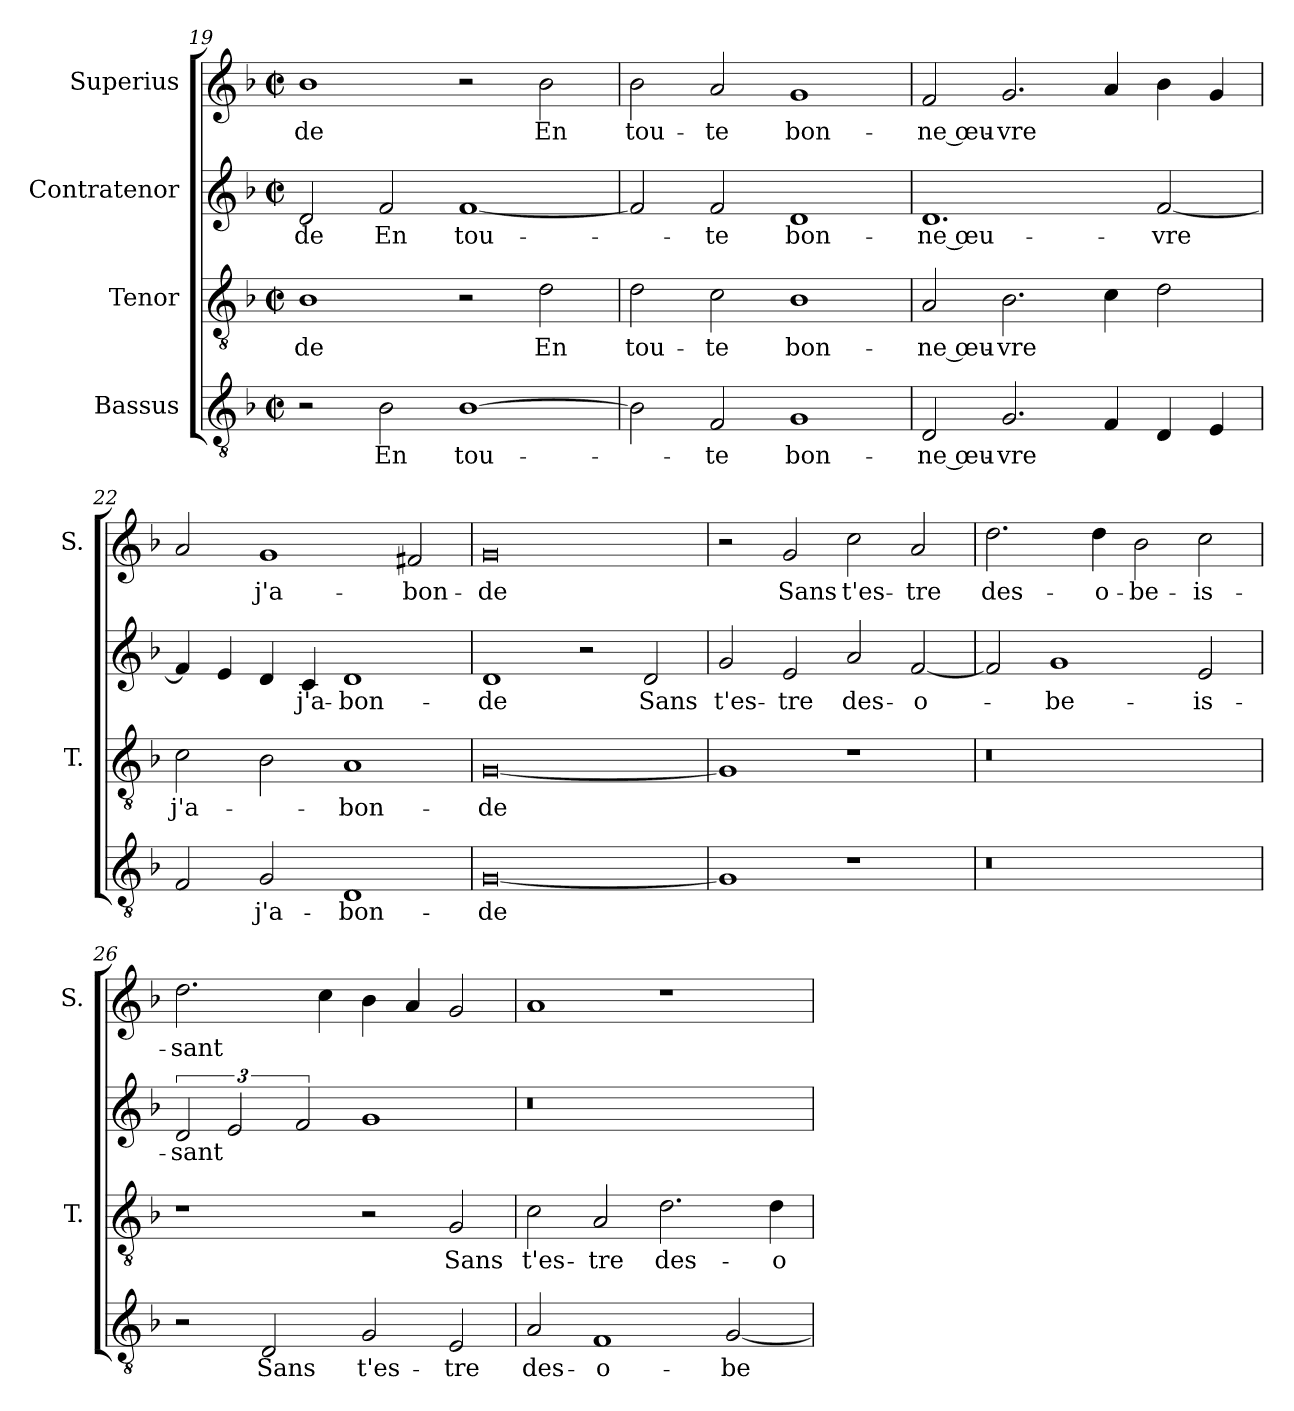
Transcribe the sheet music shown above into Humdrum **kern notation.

**kern	**text	**kern	**text	**kern	**text	**kern	**text
*part4	*part4	*part3	*part3	*part2	*part2	*part1	*part1
*staff4	*staff4	*staff3	*staff3	*staff2	*staff2	*staff1	*staff1
*I"Bassus	*	*I"Tenor	*	*I"Contratenor	*	*I"Superius	*
*	*	*I'T.	*	*	*	*I'S.	*
*clefGv2	*	*clefGv2	*	*clefG2	*	*clefG2	*
*k[b-]	*	*k[b-]	*	*k[b-]	*	*k[b-]	*
*F:	*	*F:	*	*F:	*	*F:	*
*M2/2	*	*M2/2	*	*M2/2	*	*M2/2	*
*met(c|)	*	*met(c|)	*	*met(c|)	*	*met(c|)	*
=19	=19	=19	=19	=19	=19	=19	=19
2r	.	1B-\	-de	2d/	-de	1b-\	-de
2B-\	En	.	.	2f/	En	.	.
[1B-\	tou-	2r	.	[1f/	tou-	2r	.
.	.	2d\	En	.	.	2b-\	En
=20	=20	=20	=20	=20	=20	=20	=20
2B-\]	.	2d\	tou-	2f/]	.	2b-\	tou-
2F/	-te	2c\	-te	2f/	-te	2a/	-te
1G/	bon-	1B-\	bon-	1d/	bon-	1g/	bon-
=21	=21	=21	=21	=21	=21	=21	=21
2D/	-ne œu-	2A/	-ne œu-	1.d/	-ne œu-	2f/	-ne œu-
2.G/	-vre	2.B-\	-vre	.	.	2.g/	-vre
4F/	.	4c\	.	.	.	4a/	.
4D/	.	2d\	.	[2f/	-vre	4b-\	.
4E/	.	.	.	.	.	4g/	.
=22	=22	=22	=22	=22	=22	=22	=22
2F/	.	2c\	j'a-	4f/]	.	2a/	.
.	.	.	.	4e/	.	.	.
2G/	j'a-	2B-\	.	4d/	.	1g/	j'a-
.	.	.	.	4c/	j'a-	.	.
1D/	-bon-	1A/	-bon-	1d/	-bon-	.	.
.	.	.	.	.	.	2f#X/	-bon-
=23	=23	=23	=23	=23	=23	=23	=23
[0G/	-de	[0G/	-de	1d/	-de	0g/	-de
.	.	.	.	2r	.	.	.
.	.	.	.	2d/	Sans	.	.
!!LO:LB:g=z
=24	=24	=24	=24	=24	=24	=24	=24
1G/]	.	1G/]	.	2g/	t'es-	2r	.
.	.	.	.	2e/	-tre	2g/	Sans
1r	.	1r	.	2a/	des-	2cc\	t'es-
.	.	.	.	[2f/	-o-	2a/	-tre
=25	=25	=25	=25	=25	=25	=25	=25
!LO:N:vis=0	!	!LO:N:vis=0	!	!	!	!	!
1r	.	1r	.	2f/]	.	2.dd\	des-
.	.	.	.	1g/	-be-	.	.
.	.	.	.	.	.	4dd\	-o-
1ryy	.	1ryy	.	.	.	2b-\	-be-
.	.	.	.	2e/	-is-	2cc\	-is-
=26	=26	=26	=26	=26	=26	=26	=26
2r	.	1r	.	3d/	-sant	2.dd\	-sant
.	.	.	.	3e/	.	.	.
2D/	Sans	.	.	.	.	.	.
.	.	.	.	3f/	.	.	.
.	.	.	.	.	.	4cc\	.
2G/	t'es-	2r	.	1g/	.	4b-\	.
.	.	.	.	.	.	4a/	.
2E/	-tre	2G/	Sans	.	.	2g/	.
=27	=27	=27	=27	=27	=27	=27	=27
!	!	!	!	!LO:N:vis=0	!	!	!
2A/	des-	2c\	t'es-	1r	.	1a/	.
1F/	-o-	2A/	-tre	.	.	.	.
.	.	2.d\	des-	1ryy	.	1r	.
[2G/	-be-	.	.	.	.	.	.
.	.	4d\	-o-	.	.	.	.
=	=	=	=	=	=	=	=
*-	*-	*-	*-	*-	*-	*-	*-
